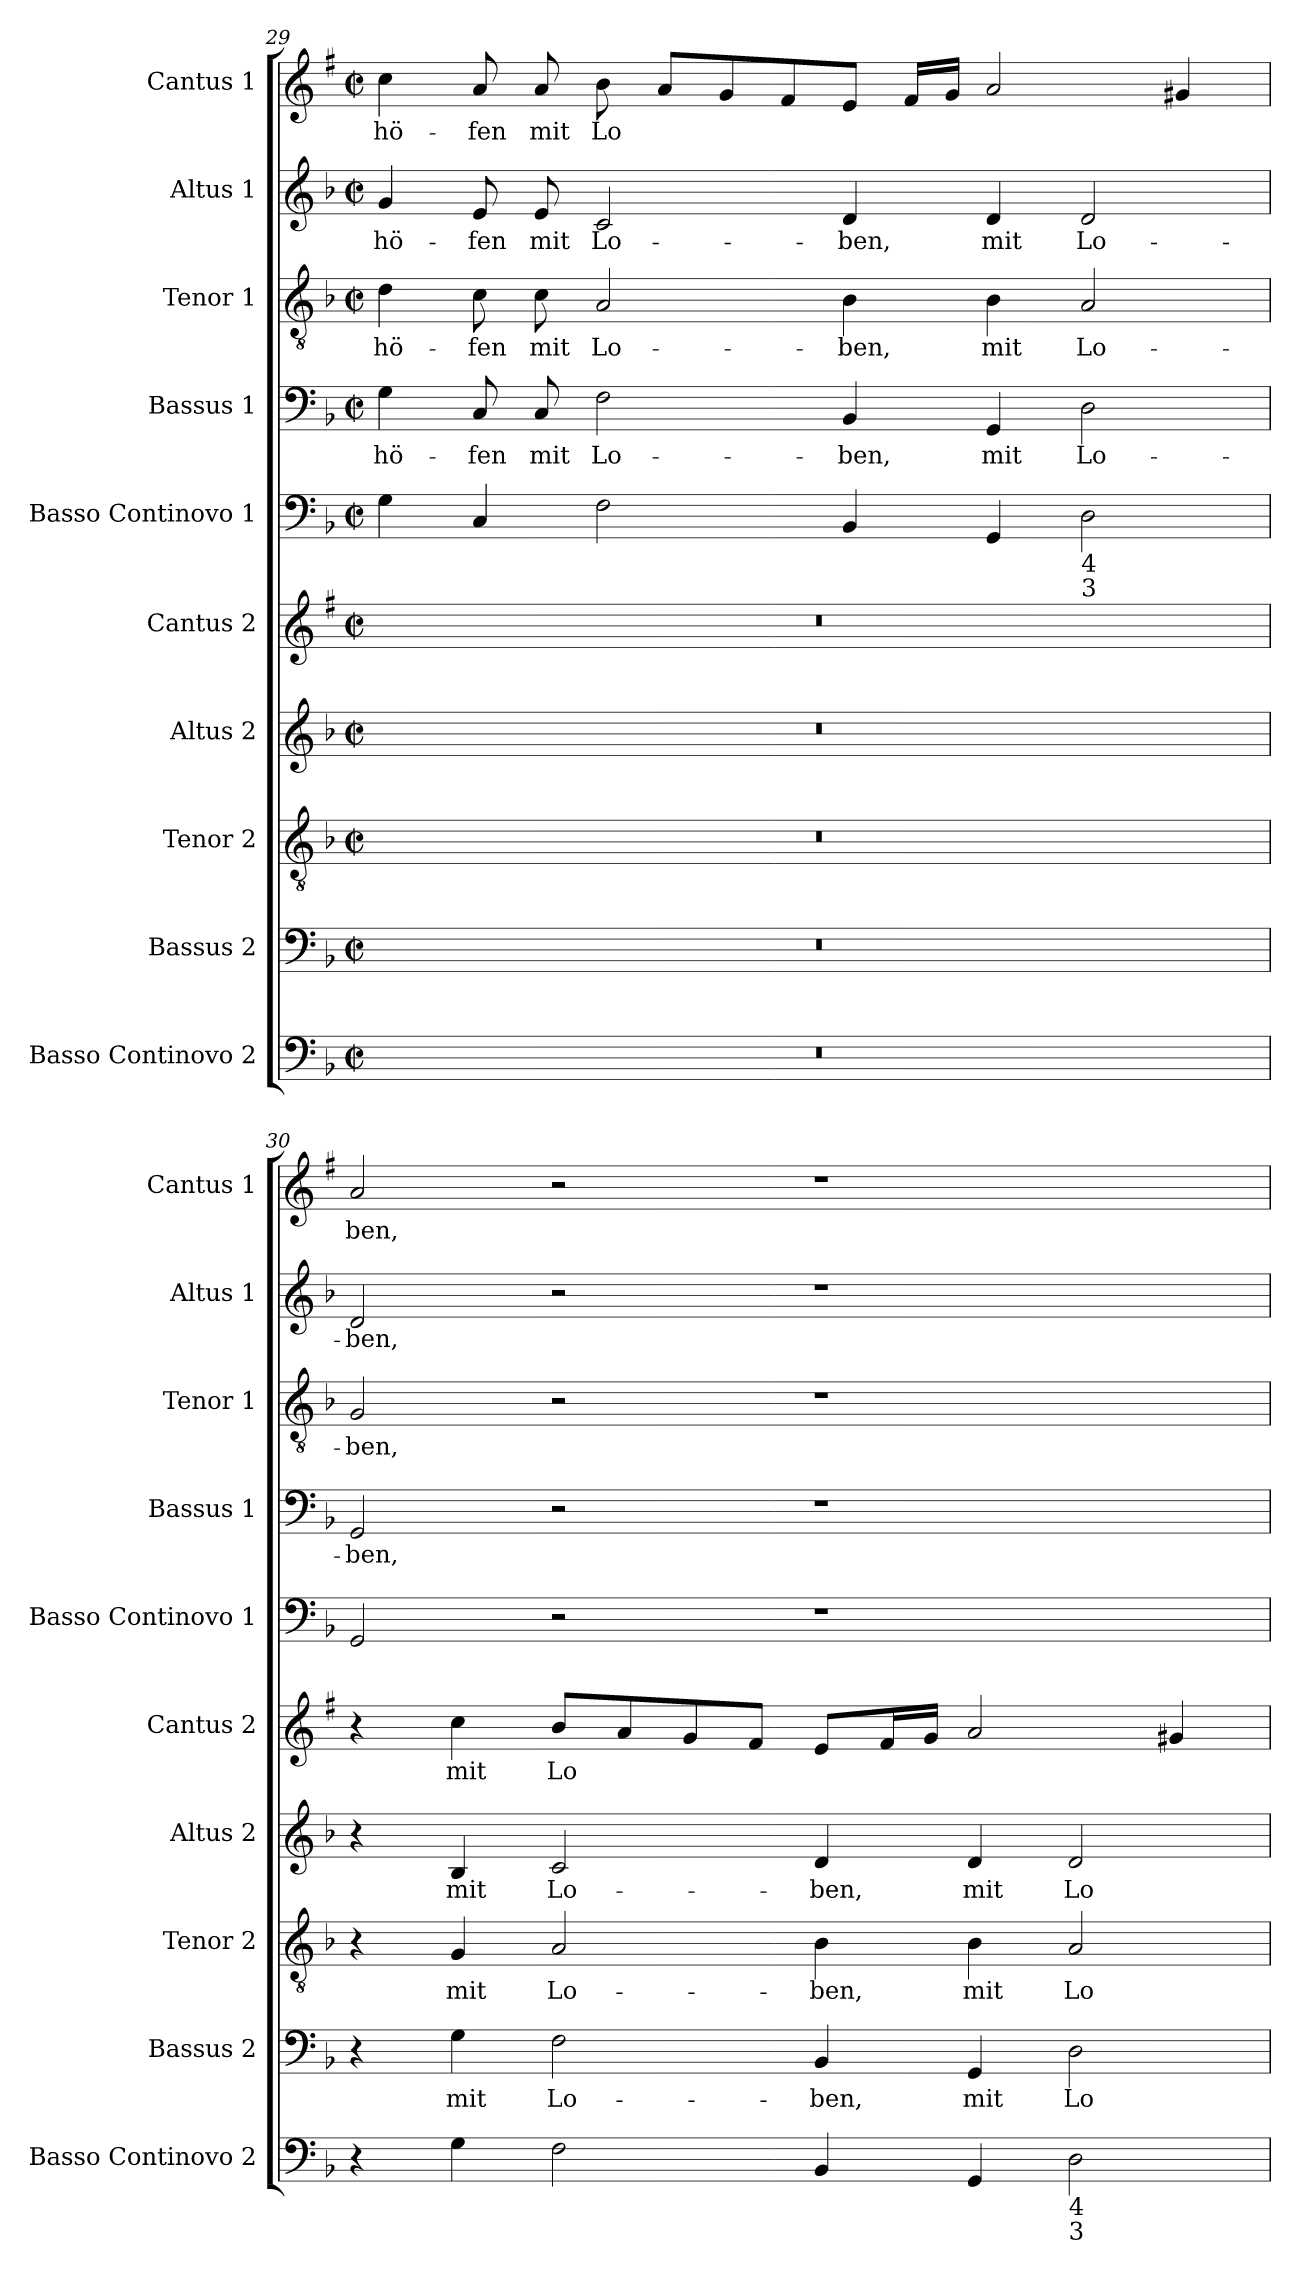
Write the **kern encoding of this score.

**kern	**kern	**text	**kern	**text	**kern	**text	**kern	**text	**kern	**kern	**text	**kern	**text	**kern	**text	**kern	**text
*part10	*part9	*part9	*part8	*part8	*part7	*part7	*part6	*part6	*part5	*part4	*part4	*part3	*part3	*part2	*part2	*part1	*part1
*staff10	*staff9	*staff9	*staff8	*staff8	*staff7	*staff7	*staff6	*staff6	*staff5	*staff4	*staff4	*staff3	*staff3	*staff2	*staff2	*staff1	*staff1
*I"Basso Continovo 2	*I"Bassus 2	*	*I"Tenor 2	*	*I"Altus 2	*	*I"Cantus 2	*	*I"Basso Continovo 1	*I"Bassus 1	*	*I"Tenor 1	*	*I"Altus 1	*	*I"Cantus 1	*
*I'Basso Continovo 2	*I'Bassus 2	*	*I'Tenor 2	*	*I'Altus 2	*	*I'Cantus 2	*	*I'Basso Continovo 1	*I'Bassus 1	*	*I'Tenor 1	*	*I'Altus 1	*	*I'Cantus 1	*
!!LO:LB:g=z
*clefF4	*clefF4	*	*clefGv2	*	*clefG2	*	*clefG2	*	*clefF4	*clefF4	*	*clefGv2	*	*clefG2	*	*clefG2	*
*	*	*	*	*	*	*	*ITrd1c2	*	*	*	*	*	*	*	*	*ITrd1c2	*
*k[b-]	*k[b-]	*	*k[b-]	*	*k[b-]	*	*k[b-]	*	*k[b-]	*k[b-]	*	*k[b-]	*	*k[b-]	*	*k[b-]	*
*F:	*F:	*	*F:	*	*F:	*	*F:	*	*F:	*F:	*	*F:	*	*F:	*	*F:	*
*M4/2	*M4/2	*	*M4/2	*	*M4/2	*	*M4/2	*	*M4/2	*M4/2	*	*M4/2	*	*M4/2	*	*M4/2	*
*met(c|)	*met(c|)	*	*met(c|)	*	*met(c|)	*	*met(c|)	*	*met(c|)	*met(c|)	*	*met(c|)	*	*met(c|)	*	*met(c|)	*
=29	=29	=29	=29	=29	=29	=29	=29	=29	=29	=29	=29	=29	=29	=29	=29	=29	=29
!	!	!	!	!	!	!	!	!	!	!	!LO:LY:b	!	!LO:LY:b	!	!LO:LY:b	!	!LO:LY:b
0r	0r	.	0r	.	0r	.	0r	.	4G	4G	-hö-	4d	-hö-	4g	-hö-	4b-	-hö-
!	!	!	!	!	!	!	!	!	!	!	!LO:LY:b	!	!LO:LY:b	!	!LO:LY:b	!	!LO:LY:b
.	.	.	.	.	.	.	.	.	4C	8C	-fen	8c	-fen	8e	-fen	8g	-fen
!	!	!	!	!	!	!	!	!	!	!	!LO:LY:b	!	!LO:LY:b	!	!LO:LY:b	!	!LO:LY:b
.	.	.	.	.	.	.	.	.	.	8C	mit	8c	mit	8e	mit	8g	mit
!	!	!	!	!	!	!	!	!	!	!	!LO:LY:b	!	!LO:LY:b	!	!LO:LY:b	!	!LO:LY:b
.	.	.	.	.	.	.	.	.	2F	2F	Lo-	2A	Lo-	2c	Lo-	8a	Lo
.	.	.	.	.	.	.	.	.	.	.	.	.	.	.	.	8gL	.
.	.	.	.	.	.	.	.	.	.	.	.	.	.	.	.	8f	.
.	.	.	.	.	.	.	.	.	.	.	.	.	.	.	.	8e	.
!	!	!	!	!	!	!	!	!	!	!	!LO:LY:b	!	!LO:LY:b	!	!LO:LY:b	!	!
.	.	.	.	.	.	.	.	.	4BB-	4BB-	-ben,	4B-	-ben,	4d	-ben,	8dJ	.
.	.	.	.	.	.	.	.	.	.	.	.	.	.	.	.	16eLL	.
.	.	.	.	.	.	.	.	.	.	.	.	.	.	.	.	16fJJ	.
!	!	!	!	!	!	!	!	!	!	!	!LO:LY:b	!	!LO:LY:b	!	!LO:LY:b	!	!
.	.	.	.	.	.	.	.	.	4GG	4GG	mit	4B-	mit	4d	mit	2g	.
!	!	!	!	!	!	!	!	!	!LO:TX:b:t=4	!	!	!	!	!	!	!	!
!	!	!	!	!	!	!	!	!	!LO:TX:b:t=3	!	!	!	!	!	!	!	!
!	!	!	!	!	!	!	!	!	!	!	!LO:LY:b	!	!LO:LY:b	!	!LO:LY:b	!	!
.	.	.	.	.	.	.	.	.	2D	2D	Lo-	2A	Lo-	2d	Lo-	.	.
.	.	.	.	.	.	.	.	.	.	.	.	.	.	.	.	4f#X	.
=30	=30	=30	=30	=30	=30	=30	=30	=30	=30	=30	=30	=30	=30	=30	=30	=30	=30
!	!	!	!	!	!	!	!	!	!	!	!LO:LY:b	!	!LO:LY:b	!	!LO:LY:b	!	!LO:LY:b
4r	4r	.	4r	.	4r	.	4r	.	2GG	2GG	-ben,	2G	-ben,	2d	-ben,	2g	ben,
!	!	!LO:LY:b	!	!LO:LY:b	!	!LO:LY:b	!	!LO:LY:b	!	!	!	!	!	!	!	!	!
4G	4G	mit	4G	mit	4B-	mit	4b-	mit	.	.	.	.	.	.	.	.	.
!	!	!LO:LY:b	!	!LO:LY:b	!	!LO:LY:b	!	!LO:LY:b	!	!	!	!	!	!	!	!	!
2F	2F	Lo-	2A	Lo-	2c	Lo-	8aL	Lo	2r	2r	.	2r	.	2r	.	2r	.
.	.	.	.	.	.	.	8g	.	.	.	.	.	.	.	.	.	.
.	.	.	.	.	.	.	8f	.	.	.	.	.	.	.	.	.	.
.	.	.	.	.	.	.	8eJ	.	.	.	.	.	.	.	.	.	.
!	!	!LO:LY:b	!	!LO:LY:b	!	!LO:LY:b	!	!	!	!	!	!	!	!	!	!	!
4BB-	4BB-	-ben,	4B-	-ben,	4d	-ben,	8dL	.	1r	1r	.	1r	.	1r	.	1r	.
.	.	.	.	.	.	.	16eL	.	.	.	.	.	.	.	.	.	.
.	.	.	.	.	.	.	16fJJ	.	.	.	.	.	.	.	.	.	.
!	!	!LO:LY:b	!	!LO:LY:b	!	!LO:LY:b	!	!	!	!	!	!	!	!	!	!	!
4GG	4GG	mit	4B-	mit	4d	mit	2g	.	.	.	.	.	.	.	.	.	.
!LO:TX:b:t=4	!	!	!	!	!	!	!	!	!	!	!	!	!	!	!	!	!
!LO:TX:b:t=3	!	!	!	!	!	!	!	!	!	!	!	!	!	!	!	!	!
!	!	!LO:LY:b	!	!LO:LY:b	!	!LO:LY:b	!	!	!	!	!	!	!	!	!	!	!
2D	2D	Lo-	2A	Lo-	2d	Lo-	.	.	.	.	.	.	.	.	.	.	.
.	.	.	.	.	.	.	4f#X	.	.	.	.	.	.	.	.	.	.
=	=	=	=	=	=	=	=	=	=	=	=	=	=	=	=	=	=
*-	*-	*-	*-	*-	*-	*-	*-	*-	*-	*-	*-	*-	*-	*-	*-	*-	*-
